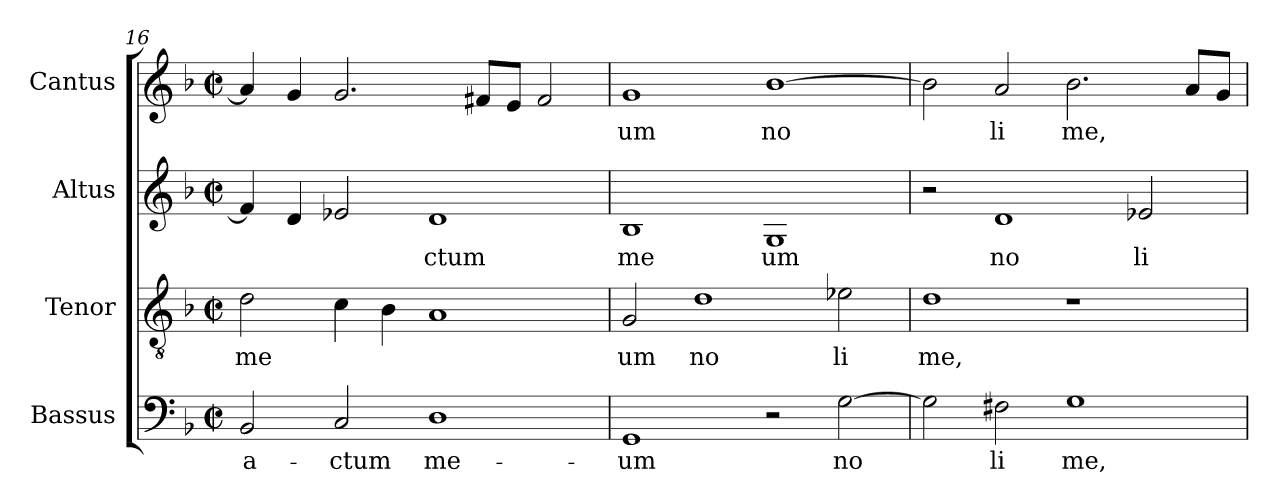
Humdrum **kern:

**kern	**text	**kern	**text	**kern	**text	**kern	**text
*part4	*part4	*part3	*part3	*part2	*part2	*part1	*part1
*staff4	*staff4	*staff3	*staff3	*staff2	*staff2	*staff1	*staff1
*I"Bassus	*	*I"Tenor	*	*I"Altus	*	*I"Cantus	*
*clefF4	*	*clefGv2	*	*clefG2	*	*clefG2	*
*k[b-]	*	*k[b-]	*	*k[b-]	*	*k[b-]	*
*F:	*	*F:	*	*F:	*	*F:	*
*M2/2	*	*M2/2	*	*M2/2	*	*M2/2	*
*met(c|)	*	*met(c|)	*	*met(c|)	*	*met(c|)	*
=16	=16	=16	=16	=16	=16	=16	=16
!	!LO:LY:b:cj	!	!LO:LY:b:cj	!	!LO:LY:b:cj	!	!LO:LY:b:cj
2BB-/	a-	2d\	me	4f/]	.	4a/]	--
!	!	!	!	!	!LO:LY:b:cj	!	!LO:LY:b:cj
.	.	.	.	4d/	.	4g/	--
!	!LO:LY:b:cj	!	!LO:LY:b:cj	!	!LO:LY:b:cj	!	!LO:LY:b:cj
2C/	-ctum	4c\	.	2e-X/	.	2.g/	--
!	!	!	!LO:LY:b:cj	!	!	!	!
.	.	4B-\	.	.	.	.	.
!	!LO:LY:b:cj	!	!LO:LY:b:cj	!	!LO:LY:b:cj	!	!
1D	me-	1A	.	1d	ctum	.	.
!	!	!	!	!	!	!	!LO:LY:b:cj
.	.	.	.	.	.	8f#/L	--
!	!	!	!	!	!	!	!LO:LY:b:cj
.	.	.	.	.	.	8e/J	--
!	!	!	!	!	!	!	!LO:LY:b:cj
.	.	.	.	.	.	2f#/	--
=17	=17	=17	=17	=17	=17	=17	=17
!	!LO:LY:b:cj	!	!LO:LY:b:cj	!	!LO:LY:b:cj	!	!LO:LY:b:cj
1GG	-um	2G/	um	1B-	me	1g	-um
!	!	!	!LO:LY:b:cj	!	!	!	!
.	.	1d	no	.	.	.	.
!	!	!	!	!	!LO:LY:b:cj	!	!LO:LY:b:cj
2r	.	.	.	1G	um	[>1b-	no-
!	!LO:LY:b:cj	!	!LO:LY:b:cj	!	!	!	!
[>2G\	no-	2e-X\	li	.	.	.	.
!!LO:PB:g=z
=18	=18	=18	=18	=18	=18	=18	=18
!	!LO:LY:b:cj	!	!LO:LY:b:cj	!	!	!	!LO:LY:b:cj
2G\]	--	1d	me,	2r	.	2b-\]	--
!	!LO:LY:b:cj	!	!	!	!LO:LY:b:cj	!	!LO:LY:b:cj
2F#X\	-li	.	.	1d	no	2a/	-li
!	!LO:LY:b:cj	!	!	!	!	!	!LO:LY:b:cj
1G	me,	1r	.	.	.	2.b-\	me,
!	!	!	!	!	!LO:LY:b:cj	!	!
.	.	.	.	2e-X/	li	.	.
!	!	!	!	!	!	!	!LO:LY:b:cj
.	.	.	.	.	.	8a/L	.
!	!	!	!	!	!	!	!LO:LY:b:cj
.	.	.	.	.	.	8g/J	.
=	=	=	=	=	=	=	=
*-	*-	*-	*-	*-	*-	*-	*-
